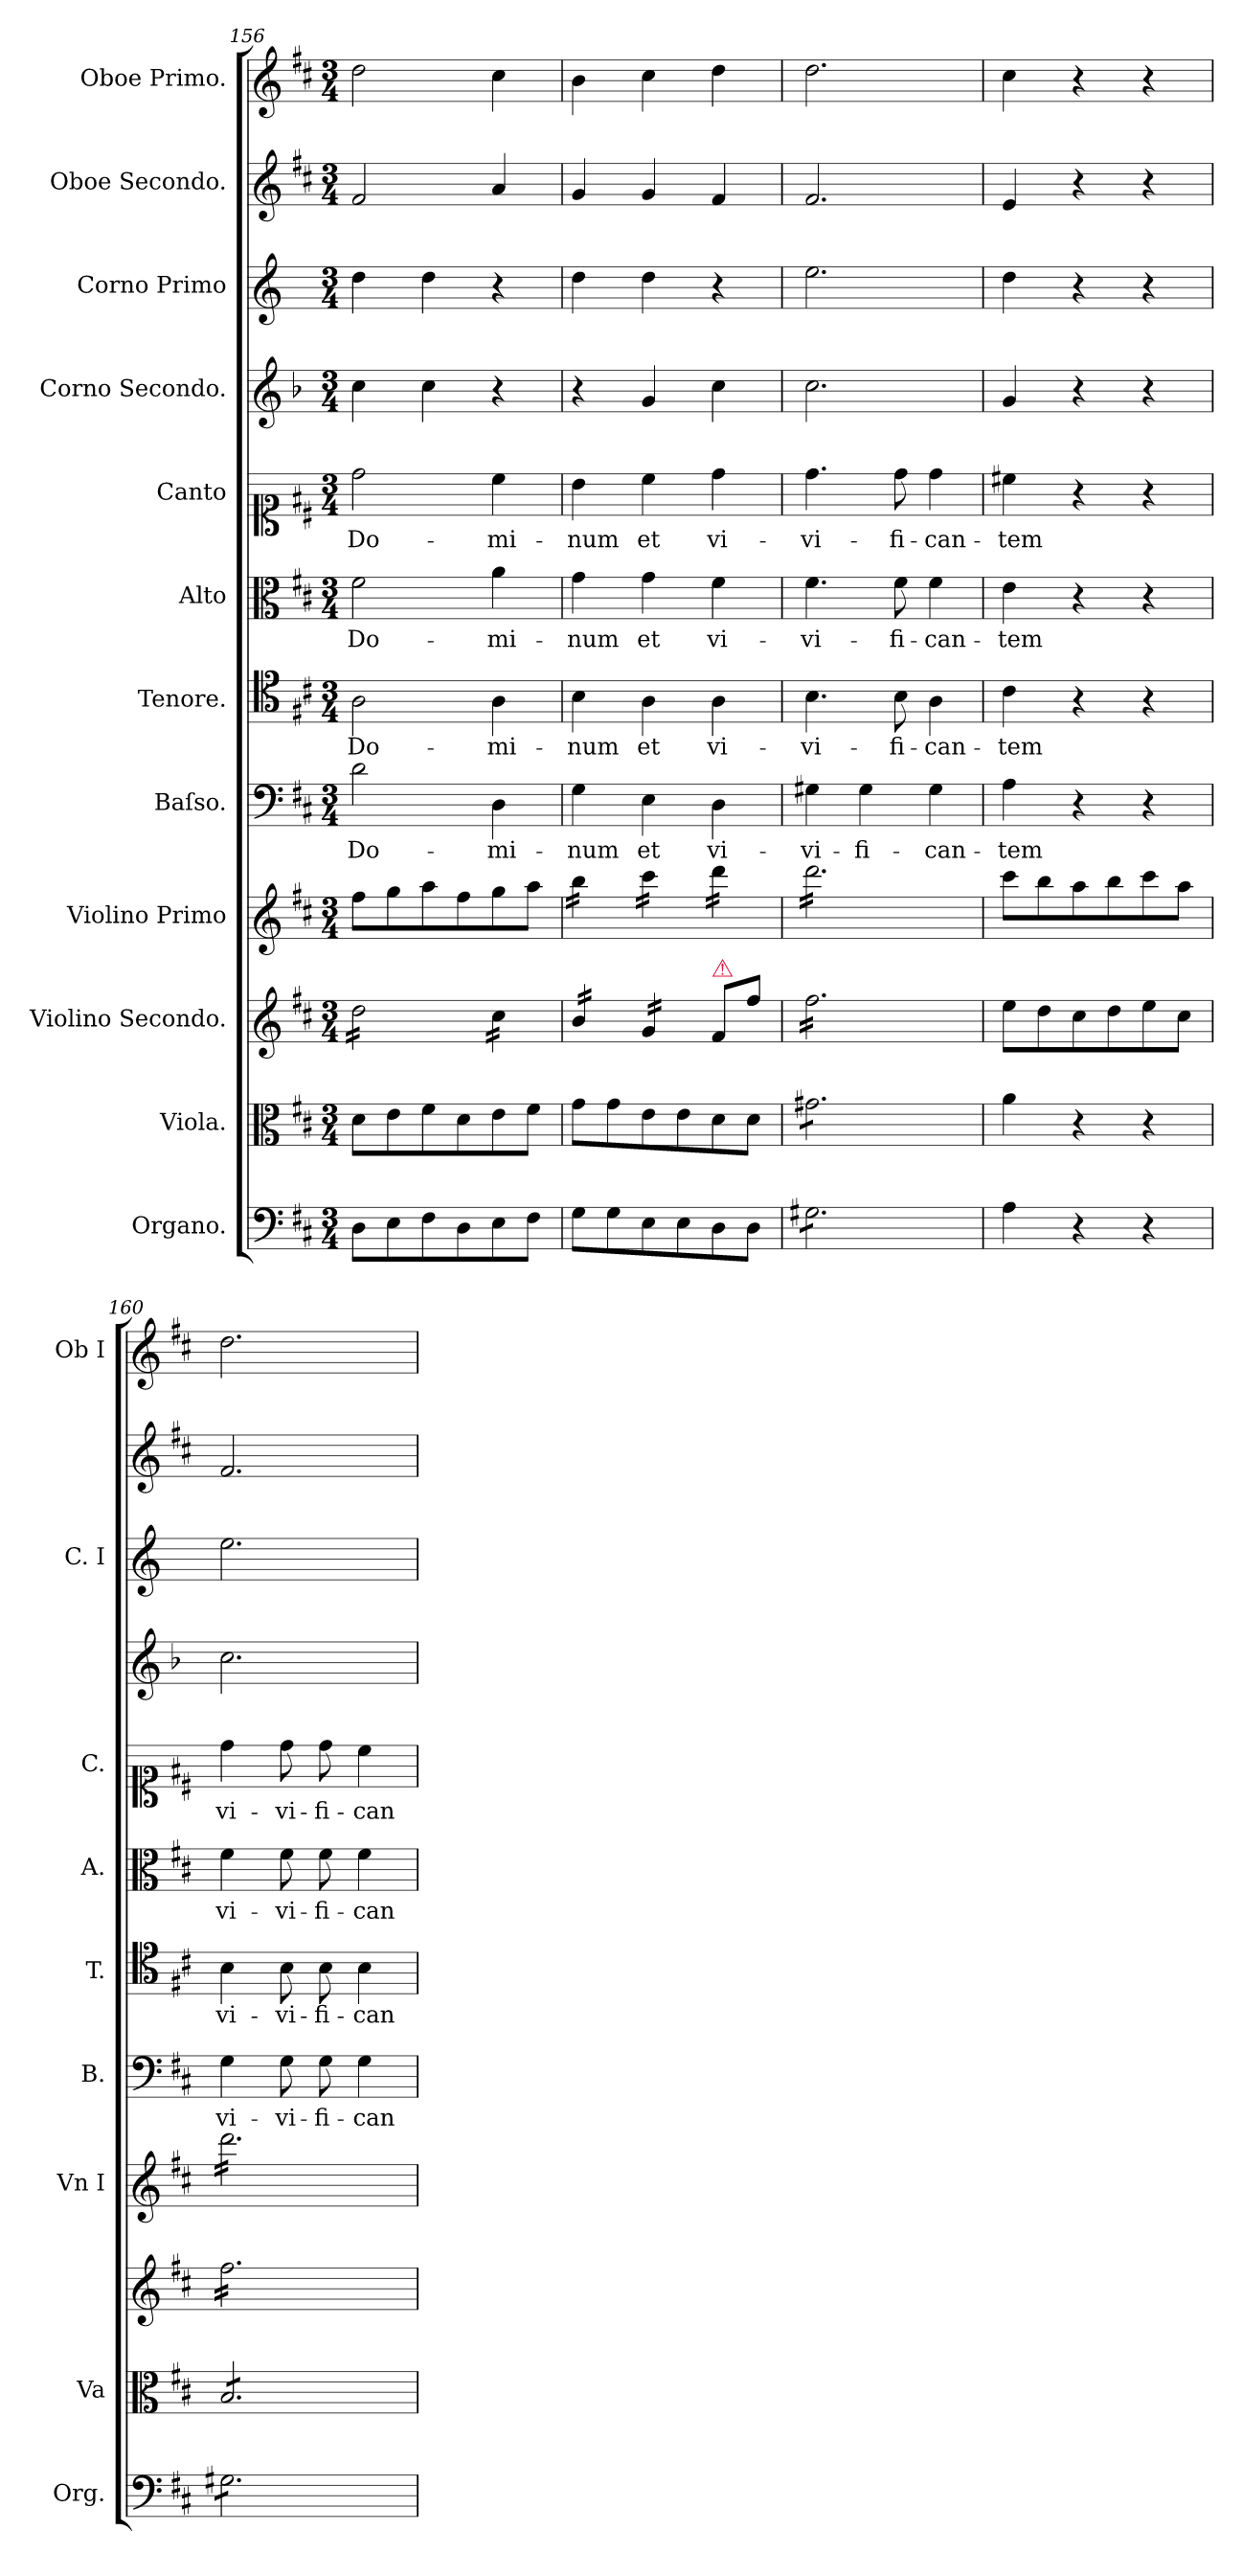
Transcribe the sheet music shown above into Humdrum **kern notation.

**kern	**kern	**kern	**kern	**kern	**text	**kern	**text	**kern	**text	**kern	**text	**kern	**kern	**kern	**kern
*part12	*part11	*part10	*part9	*part8	*part8	*part7	*part7	*part6	*part6	*part5	*part5	*part4	*part3	*part2	*part1
*staff12	*staff11	*staff10	*staff9	*staff8	*staff8	*staff7	*staff7	*staff6	*staff6	*staff5	*staff5	*staff4	*staff3	*staff2	*staff1
*I"Organo.	*I"Viola.	*I"Violino Secondo.	*I"Violino Primo	*I"Baſso.	*	*I"Tenore.	*	*I"Alto	*	*I"Canto	*	*I"Corno Secondo.	*I"Corno Primo	*I"Oboe Secondo.	*I"Oboe Primo.
*I'Org.	*I'Va	*	*I'Vn I	*I'B.	*	*I'T.	*	*I'A.	*	*I'C.	*	*	*I'C. I	*	*I'Ob I
*clefF4	*clefC3	*clefG2	*clefG2	*clefF4	*	*clefC4	*	*clefC3	*	*clefC1	*	*clefG2	*clefG2	*clefG2	*clefG2
*k[f#c#]	*k[f#c#]	*k[f#c#]	*k[f#c#]	*k[f#c#]	*	*k[f#c#]	*	*k[f#c#]	*	*k[f#c#]	*	*k[b-]	*k[]	*k[f#c#]	*k[f#c#]
*M3/4	*M3/4	*M3/4	*M3/4	*M3/4	*	*M3/4	*	*M3/4	*	*M3/4	*	*M3/4	*M3/4	*M3/4	*M3/4
=156	=156	=156	=156	=156	=156	=156	=156	=156	=156	=156	=156	=156	=156	=156	=156
*	*	*tremolo	*	*	*	*	*	*	*	*	*	*	*	*	*
8D\L	8d\L	16dd\LL	8ff#\L	2d\	Do-	2A\	Do-	2f#\	Do-	2dd\	Do-	4cc\	4dd\	2f#/	2dd\
.	.	16dd\	.	.	.	.	.	.	.	.	.	.	.	.	.
8E\	8e\	16dd\	8gg\	.	.	.	.	.	.	.	.	.	.	.	.
.	.	16dd\	.	.	.	.	.	.	.	.	.	.	.	.	.
8F#\	8f#\	16dd\	8aa\	.	.	.	.	.	.	.	.	4cc\	4dd\	.	.
.	.	16dd\	.	.	.	.	.	.	.	.	.	.	.	.	.
8D\	8d\	16dd\	8ff#\	.	.	.	.	.	.	.	.	.	.	.	.
.	.	16dd\JJ	.	.	.	.	.	.	.	.	.	.	.	.	.
8E\	8e\	16cc#\LL	8gg\	4D\	-mi-	4A\	-mi-	4a\	-mi-	4cc#\	-mi-	4r	4r	4a/	4cc#\
.	.	16cc#\	.	.	.	.	.	.	.	.	.	.	.	.	.
8F#\J	8f#\J	16cc#\	8aa\J	.	.	.	.	.	.	.	.	.	.	.	.
.	.	16cc#\JJ	.	.	.	.	.	.	.	.	.	.	.	.	.
=157	=157	=157	=157	=157	=157	=157	=157	=157	=157	=157	=157	=157	=157	=157	=157
*	*	*	*tremolo	*	*	*	*	*	*	*	*	*	*	*	*
8G\L	8g\L	16b/LL	16bb\LL	4G\	-num	4B\	-num	4g\	-num	4b\	-num	4r	4dd\	4g/	4b\
.	.	16b/	16bb\	.	.	.	.	.	.	.	.	.	.	.	.
8G\	8g\	16b/	16bb\	.	.	.	.	.	.	.	.	.	.	.	.
.	.	16b/JJ	16bb\JJ	.	.	.	.	.	.	.	.	.	.	.	.
8E\	8e\	16g/LL	16ccc#\LL	4E\	et	4A\	et	4g\	et	4cc#\	et	4g/	4dd\	4g/	4cc#\
.	.	16g/	16ccc#\	.	.	.	.	.	.	.	.	.	.	.	.
8E\	8e\	16g/	16ccc#\	.	.	.	.	.	.	.	.	.	.	.	.
.	.	16g/JJ	16ccc#\JJ	.	.	.	.	.	.	.	.	.	.	.	.
*	*	*Xtremolo	*	*	*	*	*	*	*	*	*	*	*	*	*
!	!	!LO:TX:a:color=crimson:t=⚠	!	!	!	!	!	!	!	!	!	!	!	!	!
8D\	8d\	8f#/L	16ddd\LL	4D\	vi-	4A\	vi-	4f#\	vi-	4dd\	vi-	4cc\	4r	4f#/	4dd\
.	.	.	16ddd\	.	.	.	.	.	.	.	.	.	.	.	.
8D\J	8d\J	8ff#\J	16ddd\	.	.	.	.	.	.	.	.	.	.	.	.
.	.	.	16ddd\JJ	.	.	.	.	.	.	.	.	.	.	.	.
=158	=158	=158	=158	=158	=158	=158	=158	=158	=158	=158	=158	=158	=158	=158	=158
*tremolo	*	*	*	*	*	*	*	*	*	*	*	*	*	*	*
*	*tremolo	*	*	*	*	*	*	*	*	*	*	*	*	*	*
*	*	*tremolo	*	*	*	*	*	*	*	*	*	*	*	*	*
8G#X\L	8g#X\L	16ff#\LL	16ddd\LL	4G#X\	-vi-	4.B\	-vi-	4.f#\	-vi-	4.dd\	-vi-	2.cc\	2.ee\	2.f#/	2.dd\
.	.	16ff#\	16ddd\	.	.	.	.	.	.	.	.	.	.	.	.
8G#X\	8g#X\	16ff#\	16ddd\	.	.	.	.	.	.	.	.	.	.	.	.
.	.	16ff#\	16ddd\	.	.	.	.	.	.	.	.	.	.	.	.
8G#X\	8g#X\	16ff#\	16ddd\	4G#\	-fi-	.	.	.	.	.	.	.	.	.	.
.	.	16ff#\	16ddd\	.	.	.	.	.	.	.	.	.	.	.	.
8G#X\	8g#X\	16ff#\	16ddd\	.	.	8B\	-fi-	8f#\	-fi-	8dd\	-fi-	.	.	.	.
.	.	16ff#\	16ddd\	.	.	.	.	.	.	.	.	.	.	.	.
8G#X\	8g#X\	16ff#\	16ddd\	4G#\	-can-	4A\	-can-	4f#\	-can-	4dd\	-can-	.	.	.	.
.	.	16ff#\	16ddd\	.	.	.	.	.	.	.	.	.	.	.	.
8G#X\J	8g#X\J	16ff#\	16ddd\	.	.	.	.	.	.	.	.	.	.	.	.
*	*Xtremolo	*	*	*	*	*	*	*	*	*	*	*	*	*	*
*Xtremolo	*	*	*	*	*	*	*	*	*	*	*	*	*	*	*
.	.	16ff#\JJ	16ddd\JJ	.	.	.	.	.	.	.	.	.	.	.	.
*	*	*	*Xtremolo	*	*	*	*	*	*	*	*	*	*	*	*
*	*	*Xtremolo	*	*	*	*	*	*	*	*	*	*	*	*	*
=159	=159	=159	=159	=159	=159	=159	=159	=159	=159	=159	=159	=159	=159	=159	=159
4A\	4a\	8ee\L	8ccc#\L	4A\	-tem	4c#\	-tem	4e\	-tem	4cc#X\	-tem	4g/	4dd\	4e/	4cc#\
.	.	8dd\	8bb\	.	.	.	.	.	.	.	.	.	.	.	.
4r	4r	8cc#\	8aa\	4r	.	4r	.	4r	.	4r	.	4r	4r	4r	4r
.	.	8dd\	8bb\	.	.	.	.	.	.	.	.	.	.	.	.
4r	4r	8ee\	8ccc#\	4r	.	4r	.	4r	.	4r	.	4r	4r	4r	4r
.	.	8cc#\J	8aa\J	.	.	.	.	.	.	.	.	.	.	.	.
=160	=160	=160	=160	=160	=160	=160	=160	=160	=160	=160	=160	=160	=160	=160	=160
!	!	!	!	!	!	!	!	!	!LO:LY:i	!	!	!	!	!	!
*tremolo	*	*	*	*	*	*	*	*	*	*	*	*	*	*	*
*	*tremolo	*	*	*	*	*	*	*	*	*	*	*	*	*	*
*	*	*tremolo	*	*	*	*	*	*	*	*	*	*	*	*	*
*	*	*	*tremolo	*	*	*	*	*	*	*	*	*	*	*	*
8G#X\L	8B/L	16ff#\LL	16ddd\LL	4G\	vi-	4B\	vi-	4f#\	vi-	4dd\	vi-	2.cc\	2.ee\	2.f#/	2.dd\
.	.	16ff#\	16ddd\	.	.	.	.	.	.	.	.	.	.	.	.
8G#X\	8B/	16ff#\	16ddd\	.	.	.	.	.	.	.	.	.	.	.	.
.	.	16ff#\	16ddd\	.	.	.	.	.	.	.	.	.	.	.	.
!	!	!	!	!	!	!	!	!	!LO:LY:i	!	!	!	!	!	!
8G#X\	8B/	16ff#\	16ddd\	8G\	-vi-	8B\	-vi-	8f#\	-vi-	8dd\	-vi-	.	.	.	.
.	.	16ff#\	16ddd\	.	.	.	.	.	.	.	.	.	.	.	.
!	!	!	!	!	!	!	!	!	!LO:LY:i	!	!	!	!	!	!
8G#X\	8B/	16ff#\	16ddd\	8G\	-fi-	8B\	-fi-	8f#\	-fi-	8dd\	-fi-	.	.	.	.
.	.	16ff#\	16ddd\	.	.	.	.	.	.	.	.	.	.	.	.
!	!	!	!	!	!	!	!	!	!LO:LY:i	!	!	!	!	!	!
8G#X\	8B/	16ff#\	16ddd\	4G\	-can-	4B\	-can-	4f#\	-can-	4cc#\	-can-	.	.	.	.
.	.	16ff#\	16ddd\	.	.	.	.	.	.	.	.	.	.	.	.
8G#X\J	8B/J	16ff#\	16ddd\	.	.	.	.	.	.	.	.	.	.	.	.
*	*Xtremolo	*	*	*	*	*	*	*	*	*	*	*	*	*	*
*Xtremolo	*	*	*	*	*	*	*	*	*	*	*	*	*	*	*
.	.	16ff#\JJ	16ddd\JJ	.	.	.	.	.	.	.	.	.	.	.	.
*	*	*	*Xtremolo	*	*	*	*	*	*	*	*	*	*	*	*
*	*	*Xtremolo	*	*	*	*	*	*	*	*	*	*	*	*	*
=	=	=	=	=	=	=	=	=	=	=	=	=	=	=	=
*-	*-	*-	*-	*-	*-	*-	*-	*-	*-	*-	*-	*-	*-	*-	*-
